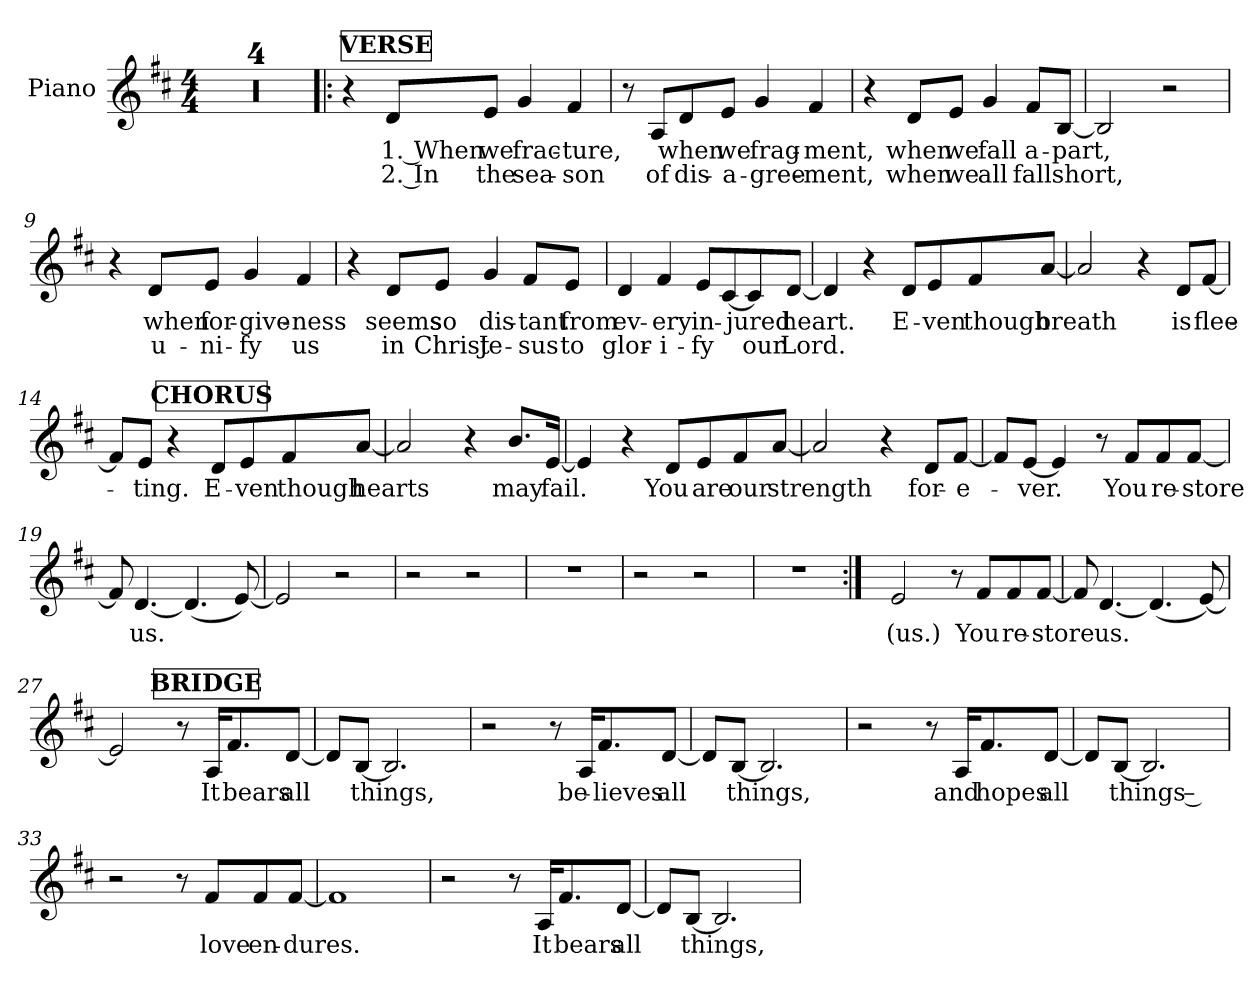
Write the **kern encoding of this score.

**kern	**text	**text
*part1	*part1	*part1
*staff1	*staff1	*staff1
*I"Piano	*	*
*I'Pno.	*	*
*clefG2	*	*
*k[f#c#]	*	*
*M4/4	*	*
*MM74	*	*
=1	=1	=1
1r	.	.
=2	=2	=2
1r	.	.
=3	=3	=3
1r	.	.
=4	=4	=4
1r	.	.
!!LO:REH:place=s1:a:B:fs=12:t=VERSE:qo=1
=5!|:	=5!|:	=5!|:
4r	.	.
!	!LO:LY:b	!LO:LY:b
8d/L	1. When	2. In
!	!LO:LY:b	!LO:LY:b
8e/J	we	the
!	!LO:LY:b	!LO:LY:b
4g/	frac-	sea-
!	!LO:LY:b	!LO:LY:b
4f#/	-ture,	-son
!!LO:LB:g=z
=6	=6	=6
8r	.	.
!	!	!LO:LY:b
8A/L	.	of
!	!LO:LY:b	!LO:LY:b
8d/	when	dis-
!	!LO:LY:b	!LO:LY:b
8e/J	we	-a-
!	!LO:LY:b	!LO:LY:b
4g/	frag-	-gree-
!	!LO:LY:b	!LO:LY:b
4f#/	-ment,	-ment,
=7	=7	=7
4r	.	.
!	!LO:LY:b	!LO:LY:b
8d/L	when	when
!	!LO:LY:b	!LO:LY:b
8e/J	we	we
!	!LO:LY:b	!LO:LY:b
4g/	fall	all
!	!LO:LY:b	!LO:LY:b
8f#/L	a-	fall
!	!LO:LY:b	!LO:LY:b
[8B/J	-part,	short,
=8	=8	=8
2B/]	.	.
2r	.	.
=9	=9	=9
4r	.	.
!	!LO:LY:b	!LO:LY:b
8d/L	when	u-
!	!LO:LY:b	!LO:LY:b
8e/J	for-	-ni-
!	!LO:LY:b	!LO:LY:b
4g/	-give-	-fy
!	!LO:LY:b	!LO:LY:b
4f#/	-ness	us
!!LO:LB:g=z
=10	=10	=10
4r	.	.
!	!LO:LY:b	!LO:LY:b
8d/L	seems	in
!	!LO:LY:b	!LO:LY:b
8e/J	so	Christ
!	!LO:LY:b	!LO:LY:b
4g/	dis-	Je-
!	!LO:LY:b	!LO:LY:b
8f#/L	-tant	-sus
!	!LO:LY:b	!LO:LY:b
8e/J	from	to
=11	=11	=11
!	!LO:LY:b	!LO:LY:b
4d/	ev-	glor-
!	!LO:LY:b	!LO:LY:b
4f#/	-ery	-i-
!	!LO:LY:b	!LO:LY:b
8e/L	in-	-fy
[8c#/	.	.
!	!LO:LY:b	!LO:LY:b
8c#/]	-jured	our
!	!LO:LY:b	!LO:LY:b
[8d/J	heart.	Lord.
=12	=12	=12
4d/]	.	.
4r	.	.
!	!LO:LY:b	!
8d/L	E-	.
!	!LO:LY:b	!
8e/	-ven	.
!	!LO:LY:b	!
8f#/	though	.
!	!LO:LY:b	!
[8a/J	breath	.
!!LO:LB:g=z
=13	=13	=13
2a/]	.	.
4r	.	.
!	!LO:LY:b	!
8d/L	is	.
!	!LO:LY:b	!
[8f#/J	flee-	.
!!LO:REH:place=s1:a:B:fs=12:t=CHORUS:qo=2
=14	=14	=14
8f#/L]	.	.
!	!LO:LY:b	!
8e/J	-ting.	.
4r	.	.
!	!LO:LY:b	!
8d/L	E-	.
!	!LO:LY:b	!
8e/	-ven	.
!	!LO:LY:b	!
8f#/	though	.
!	!LO:LY:b	!
[8a/J	hearts	.
=15	=15	=15
2a/]	.	.
4r	.	.
!	!LO:LY:b	!
8.b/L	may	.
!	!LO:LY:b	!
[16e/Jk	fail.	.
=16	=16	=16
4e/]	.	.
4r	.	.
!	!LO:LY:b	!
8d/L	You	.
!	!LO:LY:b	!
8e/	are	.
!	!LO:LY:b	!
8f#/	our	.
!	!LO:LY:b	!
[8a/J	strength	.
!!LO:LB:g=z
=17	=17	=17
2a/]	.	.
4r	.	.
!	!LO:LY:b	!
8d/L	for-	.
!	!LO:LY:b	!
[8f#/J	-e-	.
=18	=18	=18
8f#/L]	.	.
!	!LO:LY:b	!
[8e/J	-ver.	.
4e/]	.	.
8r	.	.
!	!LO:LY:b	!
8f#/L	You	.
!	!LO:LY:b	!
8f#/	re-	.
!	!LO:LY:b	!
[8f#/J	-store	.
=19	=19	=19
8f#/]	.	.
!	!LO:LY:b	!
[4.d/	us.	.
(<4.d/]	.	.
[8e/)	.	.
=20	=20	=20
2e/]	.	.
2r	.	.
=21	=21	=21
2r	.	.
2r	.	.
=22	=22	=22
1r	.	.
=23	=23	=23
2r	.	.
2r	.	.
!!LO:LB:g=z
=24	=24	=24
1r	.	.
=25:|!	=25:|!	=25:|!
!	!LO:LY:b	!
2e/	(us.)	.
8r	.	.
!	!LO:LY:b	!
8f#/L	You	.
!	!LO:LY:b	!
8f#/	re-	.
!	!LO:LY:b	!
[8f#/J	-store	.
=26	=26	=26
8f#/]	.	.
!	!LO:LY:b	!
[4.d/	us.	.
(<4.d/]	.	.
[8e/)	.	.
!!LO:REH:place=s1:a:B:fs=12:t=BRIDGE:qo=2.5
=27	=27	=27
2e/]	.	.
8r	.	.
!	!LO:LY:b	!
16A/KL	It	.
!	!LO:LY:b	!
8.f#/	bears	.
!	!LO:LY:b	!
[8d/J	all	.
=28	=28	=28
8d/L]	.	.
!	!LO:LY:b	!
[8B/J	things,	.
2.B/]	.	.
!!LO:LB:g=z
=29	=29	=29
2r	.	.
8r	.	.
!	!LO:LY:b	!
16A/KL	be-	.
!	!LO:LY:b	!
8.f#/	-lieves	.
!	!LO:LY:b	!
[8d/J	all	.
=30	=30	=30
8d/L]	.	.
!	!LO:LY:b	!
[8B/J	things,	.
2.B/]	.	.
=31	=31	=31
2r	.	.
8r	.	.
!	!LO:LY:b	!
16A/KL	and	.
!	!LO:LY:b	!
8.f#/	hopes	.
!	!LO:LY:b	!
[8d/J	all	.
=32	=32	=32
8d/L]	.	.
!	!LO:LY:b	!
[8B/J	things –	.
2.B/]	.	.
!!LO:LB:g=z
=33	=33	=33
2r	.	.
8r	.	.
!	!LO:LY:b	!
8f#/L	love	.
!	!LO:LY:b	!
8f#/	en-	.
!	!LO:LY:b	!
[8f#/J	-dures.	.
=34	=34	=34
1f#]	.	.
=35	=35	=35
2r	.	.
8r	.	.
!	!LO:LY:b	!
16A/KL	It	.
!	!LO:LY:b	!
8.f#/	bears	.
!	!LO:LY:b	!
[8d/J	all	.
=36	=36	=36
8d/L]	.	.
!	!LO:LY:b	!
[8B/J	things,	.
2.B/]	.	.
=	=	=
*-	*-	*-
